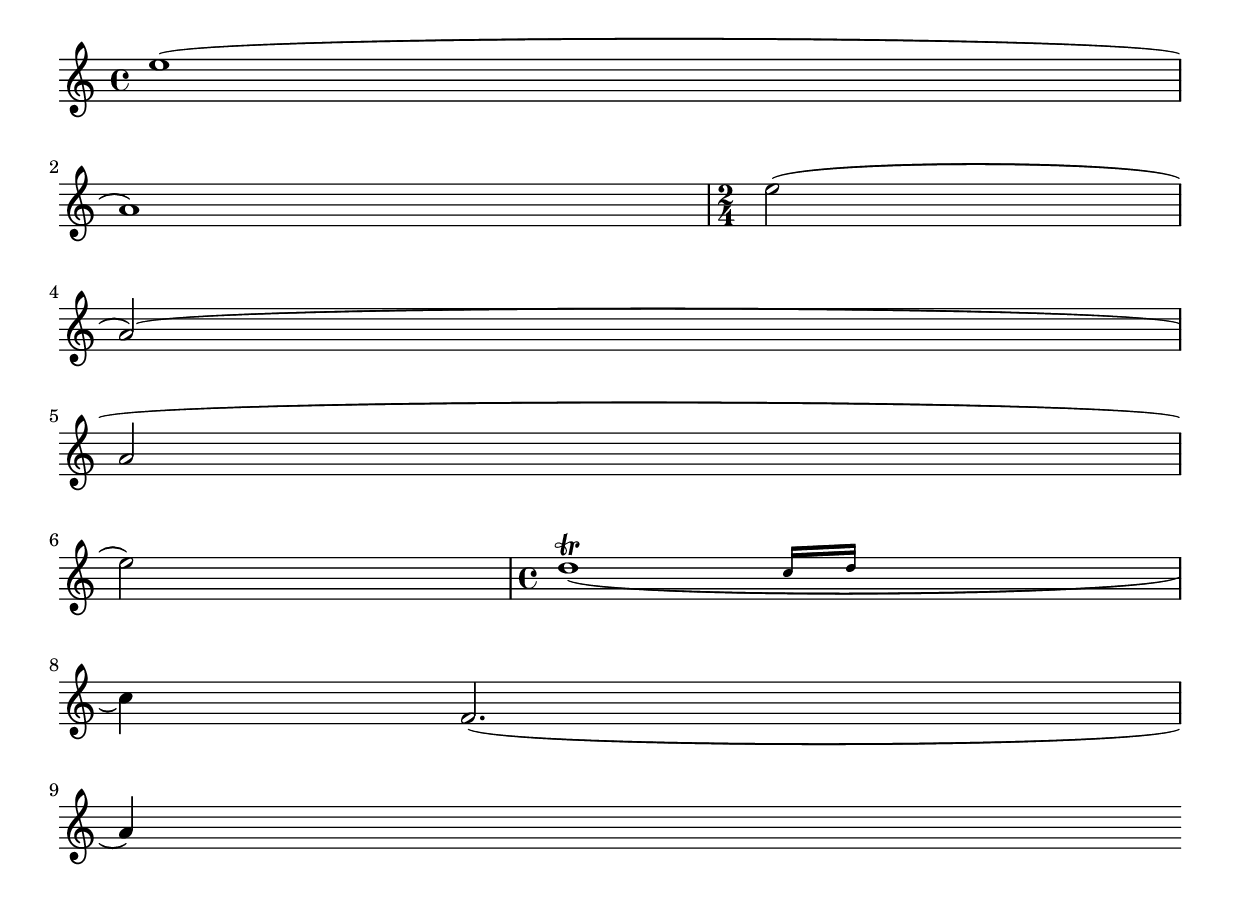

\version "2.3.4"

\header{
texidoc="
Across line breaks, slurs behave nicely.  On the left, they extend to
just after the preferatory matter, and on the right to the end of the
staff.  A slur should follow the same vertical direction it would have
in unbroken state.
"
}
\paper {
    linewidth=40.\mm
    indent=0.
}

\relative c''{
    e1( \break a,)
    \time 2/4
    e'2( \break a,)(\break
    a2\break
    e'2)
    \time 4/4
    << d1_(\trill
       { s2 \grace {
	   c16[ d] 
       } }
     >>
    \break 
    c4) f='2.(\break
    a4)
    
}

